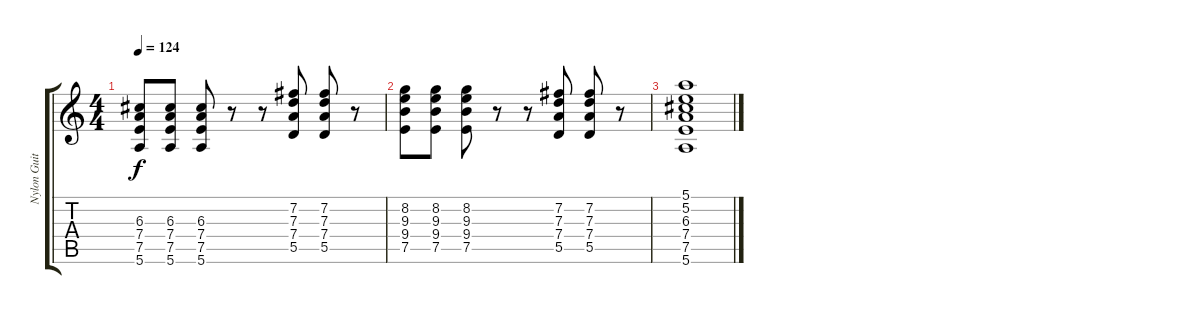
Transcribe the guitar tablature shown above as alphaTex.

\track ("Nylon Guitar 12 Strings" "Nylon Guit") {instrument acousticguitarnylon}
\staff {score tabs}
\tuning (E4 B3 G3 D3 A2 E2) {hide}
\ts (4 4)
\tempo 124
\clef g2
\ks c
(6.3 7.4 7.5 5.6).8{dy f} (6.3 7.4 7.5 5.6).8 (6.3 7.4 7.5 5.6).8 r.8 r.8 (7.2 7.3 7.4 5.5).8 (7.2 7.3 7.4 5.5).8 r.8 |
(8.2 9.3 9.4 7.5).8 (8.2 9.3 9.4 7.5).8 (8.2 9.3 9.4 7.5).8 r.8 r.8 (7.2 7.3 7.4 5.5).8 (7.2 7.3 7.4 5.5).8 r.8 |
(5.1 5.2 6.3 7.4 7.5 5.6).1
